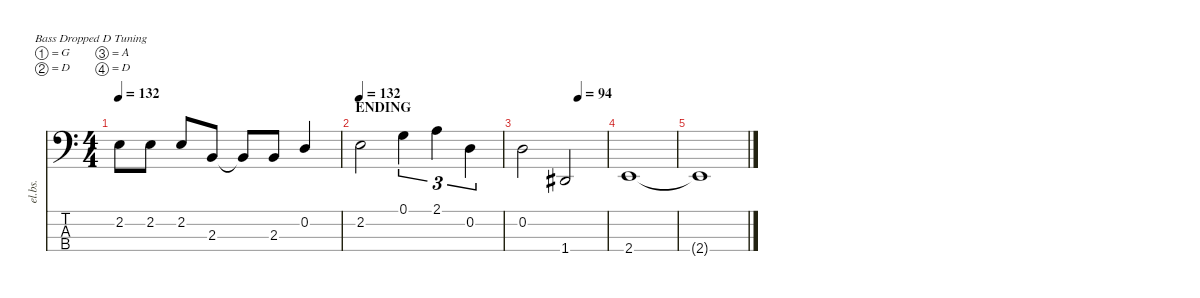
\defaultSystemsLayout 4
\hideDynamics
\bracketExtendMode nobrackets
\otherSystemsTrackNameOrientation horizontal
\track ("Bass" "el.bs.") {instrument electricbassfinger}
\staff {score tabs}
\tuning (G2 D2 A1 D1)
\ts (4 4)
\tempo 132
\clef f4
\ks c
2.2{t}.8{dy f beam Down} 2.2.8{beam Down} 2.2.8{beam Up} 2.3.8{beam Up} 2.3{t}.8{beam Up} 2.3.8{beam Up} 0.2.4{beam Up} |
\section ("" "ENDING")
\tempo 132
2.2.2{beam Down} 0.1.4{tu (3 2) beam Down} 2.1.4{tu (3 2) beam Down} 0.2.4{tu (3 2) beam Down} |
\tempo (94 0.666667)
0.2.2{beam Down} 1.4{acc #}.2{beam Up} |
2.4.1{beam Up} |
2.4{t}.1{beam Up}
